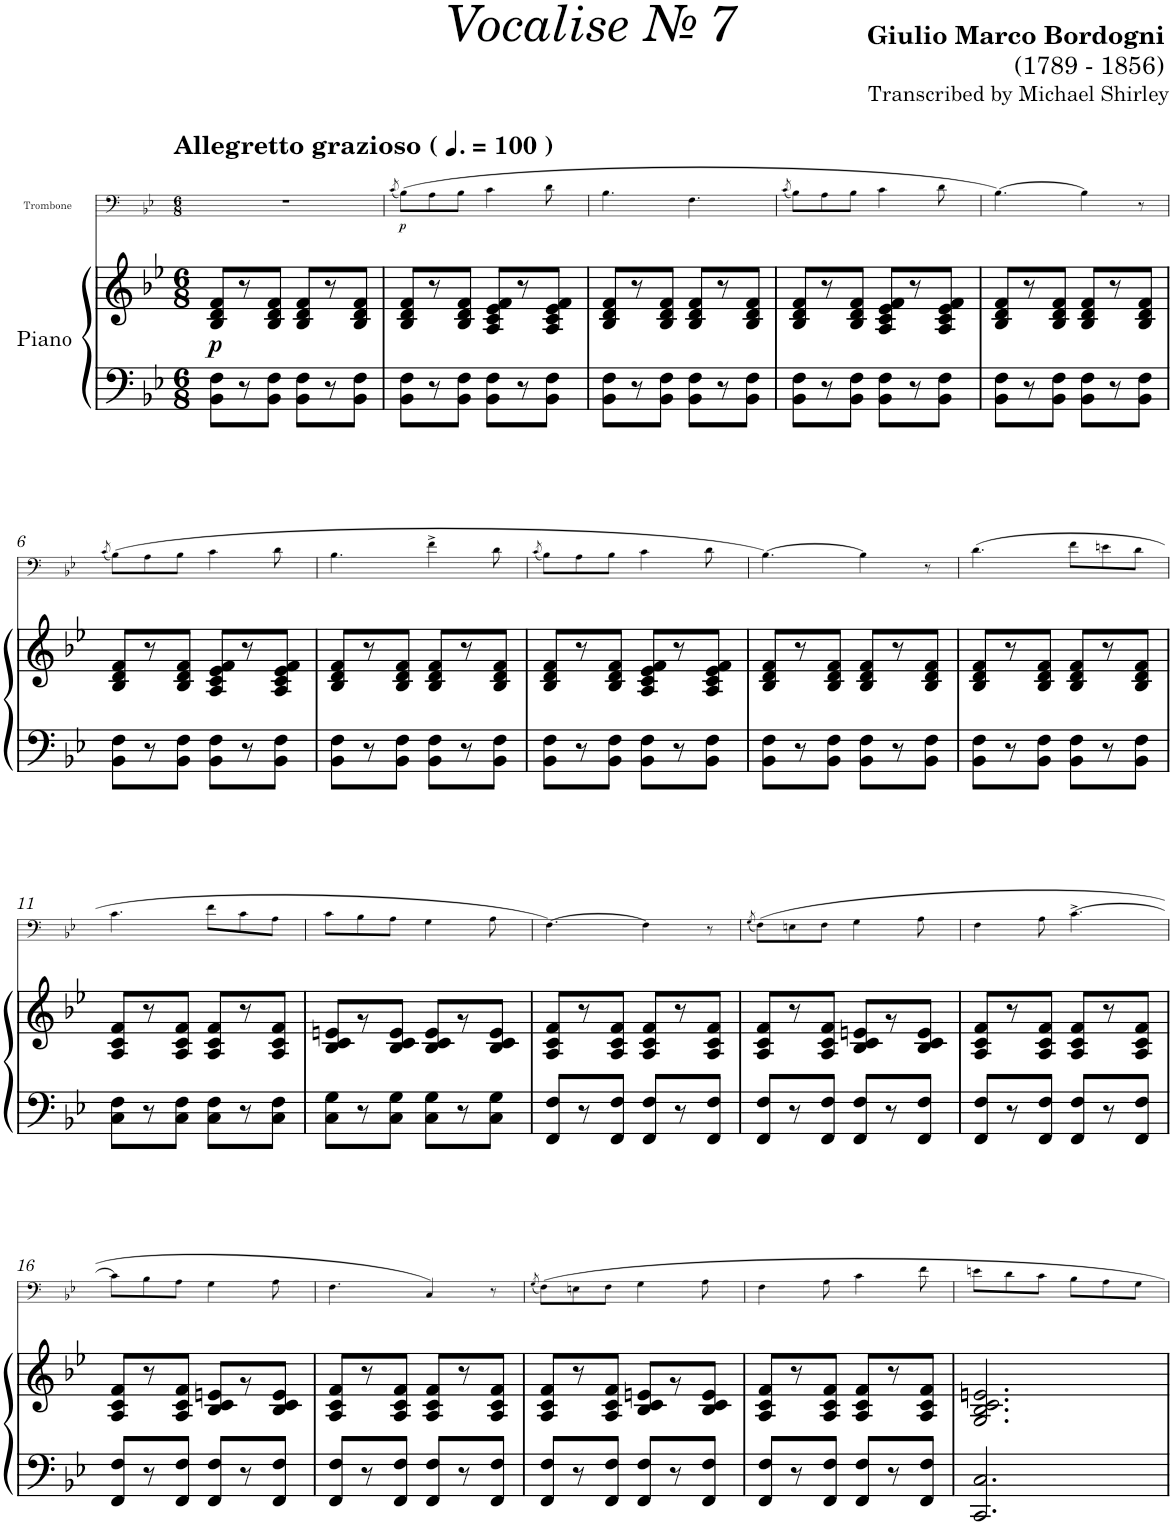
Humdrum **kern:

**kern	**kern	**dynam	**kern	**dynam
*part2	*part2	*part2	*part1	*part1
*staff3	*staff2	*staff2/3	*staff1	*staff1
*I"Piano	*	*	*I"Trombone	*
*I'Pno	*	*	*I'Trb	*
*	*	*	*stria5	*
*clefF4	*clefG2	*	*clefF4	*
*k[b-e-]	*k[b-e-]	*	*k[b-e-]	*
*M6/8	*M6/8	*	*M6/8	*
*MM150	*MM150	*	*MM150	*
=1	=1	=1	=1	=1
!	!	!	!LO:TX:a:B:t=Allegretto grazioso (	!
!	!	!	!LO:TX:a:B:t=)	!
!	!	!LO:DY:b	!	!
8BB-\ 8F\L	8B-/ 8d/ 8f/L	p	2.r	.
8r	8r	.	.	.
8BB-\ 8F\J	8B-/ 8d/ 8f/J	.	.	.
8BB-\ 8F\L	8B-/ 8d/ 8f/L	.	.	.
8r	8r	.	.	.
8BB-\ 8F\J	8B-/ 8d/ 8f/J	.	.	.
=2	=2	=2	=2	=2
.	.	.	(<8qc/	.
!	!	!	!	!LO:DY:b
8BB-\ 8F\L	8B-/ 8d/ 8f/L	.	(8B-\L)	p
8r	8r	.	8A\	.
8BB-\ 8F\J	8B-/ 8d/ 8f/J	.	8B-\J	.
8BB-\ 8F\L	8A/ 8c/ 8e-/ 8f/L	.	4c\	.
8r	8r	.	.	.
8BB-\ 8F\J	8A/ 8c/ 8e-/ 8f/J	.	8d\	.
=3	=3	=3	=3	=3
8BB-\ 8F\L	8B-/ 8d/ 8f/L	.	4.B-\	.
8r	8r	.	.	.
8BB-\ 8F\J	8B-/ 8d/ 8f/J	.	.	.
8BB-\ 8F\L	8B-/ 8d/ 8f/L	.	4.F\	.
8r	8r	.	.	.
8BB-\ 8F\J	8B-/ 8d/ 8f/J	.	.	.
=4	=4	=4	=4	=4
.	.	.	(<8qc/	.
8BB-\ 8F\L	8B-/ 8d/ 8f/L	.	8B-\L)	.
8r	8r	.	8A\	.
8BB-\ 8F\J	8B-/ 8d/ 8f/J	.	8B-\J	.
8BB-\ 8F\L	8A/ 8c/ 8e-/ 8f/L	.	4c\	.
8r	8r	.	.	.
8BB-\ 8F\J	8A/ 8c/ 8e-/ 8f/J	.	8d\	.
=5	=5	=5	=5	=5
8BB-\ 8F\L	8B-/ 8d/ 8f/L	.	[>4.B-\)	.
8r	8r	.	.	.
8BB-\ 8F\J	8B-/ 8d/ 8f/J	.	.	.
8BB-\ 8F\L	8B-/ 8d/ 8f/L	.	4B-\]	.
8r	8r	.	.	.
8BB-\ 8F\J	8B-/ 8d/ 8f/J	.	8r	.
!!LO:LB:g=z
=6	=6	=6	=6	=6
.	.	.	(8qc/	.
8BB-\ 8F\L	8B-/ 8d/ 8f/L	.	(8B-\L)	.
8r	8r	.	8A\	.
8BB-\ 8F\J	8B-/ 8d/ 8f/J	.	8B-\J	.
8BB-\ 8F\L	8A/ 8c/ 8e-/ 8f/L	.	4c\	.
8r	8r	.	.	.
8BB-\ 8F\J	8A/ 8c/ 8e-/ 8f/J	.	8d\	.
=7	=7	=7	=7	=7
8BB-\ 8F\L	8B-/ 8d/ 8f/L	.	4.B-\	.
8r	8r	.	.	.
8BB-\ 8F\J	8B-/ 8d/ 8f/J	.	.	.
8BB-\ 8F\L	8B-/ 8d/ 8f/L	.	4f^\	.
8r	8r	.	.	.
8BB-\ 8F\J	8B-/ 8d/ 8f/J	.	8d\	.
=8	=8	=8	=8	=8
.	.	.	(8qc/	.
8BB-\ 8F\L	8B-/ 8d/ 8f/L	.	8B-\L)	.
8r	8r	.	8A\	.
8BB-\ 8F\J	8B-/ 8d/ 8f/J	.	8B-\J	.
8BB-\ 8F\L	8A/ 8c/ 8e-/ 8f/L	.	4c\	.
8r	8r	.	.	.
8BB-\ 8F\J	8A/ 8c/ 8e-/ 8f/J	.	8d\	.
=9	=9	=9	=9	=9
8BB-\ 8F\L	8B-/ 8d/ 8f/L	.	[>4.B-\)	.
8r	8r	.	.	.
8BB-\ 8F\J	8B-/ 8d/ 8f/J	.	.	.
8BB-\ 8F\L	8B-/ 8d/ 8f/L	.	4B-\]	.
8r	8r	.	.	.
8BB-\ 8F\J	8B-/ 8d/ 8f/J	.	8r	.
=10	=10	=10	=10	=10
8BB-\ 8F\L	8B-/ 8d/ 8f/L	.	(4.d\	.
8r	8r	.	.	.
8BB-\ 8F\J	8B-/ 8d/ 8f/J	.	.	.
8BB-\ 8F\L	8B-/ 8d/ 8f/L	.	8f\L	.
8r	8r	.	8en\	.
8BB-\ 8F\J	8B-/ 8d/ 8f/J	.	8d\J	.
!!LO:LB:g=z
=11	=11	=11	=11	=11
8C\ 8F\L	8A/ 8c/ 8f/L	.	4.c\	.
8r	8r	.	.	.
8C\ 8F\J	8A/ 8c/ 8f/J	.	.	.
8C\ 8F\L	8A/ 8c/ 8f/L	.	8f\L	.
8r	8r	.	8c\	.
8C\ 8F\J	8A/ 8c/ 8f/J	.	8A\J	.
=12	=12	=12	=12	=12
8C\ 8G\L	8B-/ 8c/ 8en/L	.	8c\L	.
8r	8r	.	8B-\	.
8C\ 8G\J	8B-/ 8c/ 8e/J	.	8A\J	.
8C\ 8G\L	8B-/ 8c/ 8e/L	.	4G\	.
8r	8r	.	.	.
8C\ 8G\J	8B-/ 8c/ 8e/J	.	8A\	.
=13	=13	=13	=13	=13
8FF/ 8F/L	8A/ 8c/ 8f/L	.	[>4.F\)	.
8r	8r	.	.	.
8FF/ 8F/J	8A/ 8c/ 8f/J	.	.	.
8FF/ 8F/L	8A/ 8c/ 8f/L	.	4F\]	.
8r	8r	.	.	.
8FF/ 8F/J	8A/ 8c/ 8f/J	.	8r	.
=14	=14	=14	=14	=14
.	.	.	(8qG/	.
8FF/ 8F/L	8A/ 8c/ 8f/L	.	(8F\L)	.
8r	8r	.	8En\	.
8FF/ 8F/J	8A/ 8c/ 8f/J	.	8F\J	.
8FF/ 8F/L	8B-/ 8c/ 8en/L	.	4G\	.
8r	8r	.	.	.
8FF/ 8F/J	8B-/ 8c/ 8e/J	.	8A\	.
=15	=15	=15	=15	=15
8FF/ 8F/L	8A/ 8c/ 8f/L	.	4F\	.
8r	8r	.	.	.
8FF/ 8F/J	8A/ 8c/ 8f/J	.	8A\	.
8FF/ 8F/L	8A/ 8c/ 8f/L	.	[>4.c^\	.
8r	8r	.	.	.
8FF/ 8F/J	8A/ 8c/ 8f/J	.	.	.
!!LO:LB:g=z
=16	=16	=16	=16	=16
8FF/ 8F/L	8A/ 8c/ 8f/L	.	8c\L]	.
8r	8r	.	8B-\	.
8FF/ 8F/J	8A/ 8c/ 8f/J	.	8A\J	.
8FF/ 8F/L	8B-/ 8c/ 8en/L	.	4G\	.
8r	8r	.	.	.
8FF/ 8F/J	8B-/ 8c/ 8e/J	.	8A\	.
=17	=17	=17	=17	=17
8FF/ 8F/L	8A/ 8c/ 8f/L	.	4.F\	.
8r	8r	.	.	.
8FF/ 8F/J	8A/ 8c/ 8f/J	.	.	.
8FF/ 8F/L	8A/ 8c/ 8f/L	.	4C/)	.
8r	8r	.	.	.
8FF/ 8F/J	8A/ 8c/ 8f/J	.	8r	.
=18	=18	=18	=18	=18
.	.	.	(8qG/	.
8FF/ 8F/L	8A/ 8c/ 8f/L	.	8F\L)	.
8r	8r	.	8En\	.
8FF/ 8F/J	8A/ 8c/ 8f/J	.	8F\J	.
8FF/ 8F/L	8B-/ 8c/ 8en/L	.	4G\	.
8r	8r	.	.	.
8FF/ 8F/J	8B-/ 8c/ 8e/J	.	8A\	.
=19	=19	=19	=19	=19
8FF/ 8F/L	8A/ 8c/ 8f/L	.	4F\	.
8r	8r	.	.	.
8FF/ 8F/J	8A/ 8c/ 8f/J	.	8A\	.
8FF/ 8F/L	8A/ 8c/ 8f/L	.	4c\	.
8r	8r	.	.	.
8FF/ 8F/J	8A/ 8c/ 8f/J	.	8f\	.
=20	=20	=20	=20	=20
2.CC/ 2.C/	2.G/ 2.B-/ 2.c/ 2.en/	.	8en\L	.
.	.	.	8d\	.
.	.	.	8c\J	.
.	.	.	8B-\L	.
.	.	.	8A\	.
.	.	.	8G\J	.
=	=	=	=	=
*-	*-	*-	*-	*-
